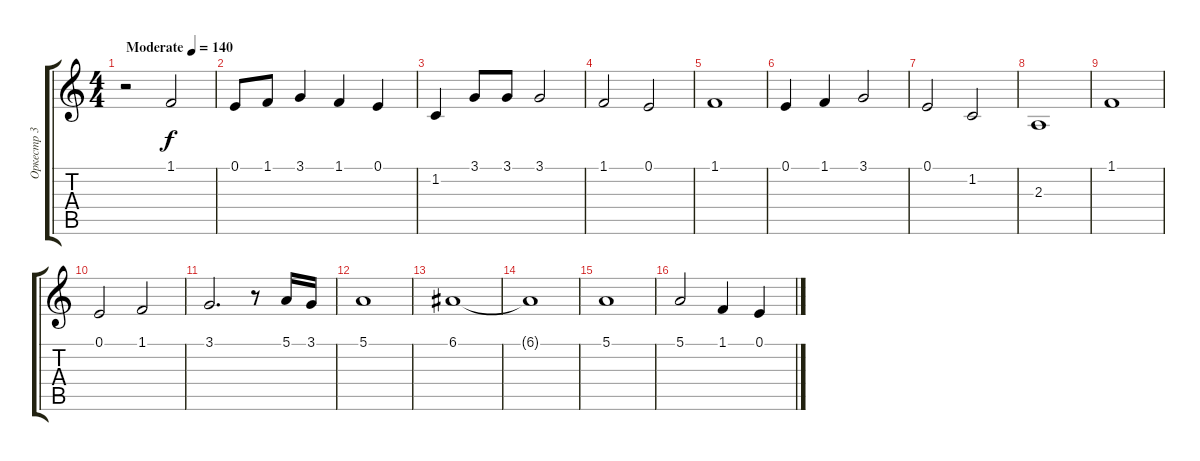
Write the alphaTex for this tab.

\track ("Оркестр 3" "Оркестр 3") {instrument tuba}
\staff {score tabs}
\tuning (E4 B3 G3 D3 A2 E2) {hide}
\ts (4 4)
\tempo (140 "Moderate")
\clef g2
\ks c
r.2{dy f instrument tuba} 1.1.2 |
0.1.8 1.1.8 3.1.4 1.1.4 0.1.4 |
1.2.4 3.1.8 3.1.8 3.1.2 |
1.1.2 0.1.2 |
1.1.1 |
0.1.4 1.1.4 3.1.2 |
0.1.2 1.2.2 |
2.3.1 |
1.1.1 |
0.1.2 1.1.2 |
3.1.2{d} r.8 5.1.16 3.1.16 |
5.1.1{volume 4} |
6.1.1{volume 13} |
6.1{t}.1{volume 4} |
5.1.1{volume 13} |
5.1.2 1.1.4 0.1.4
